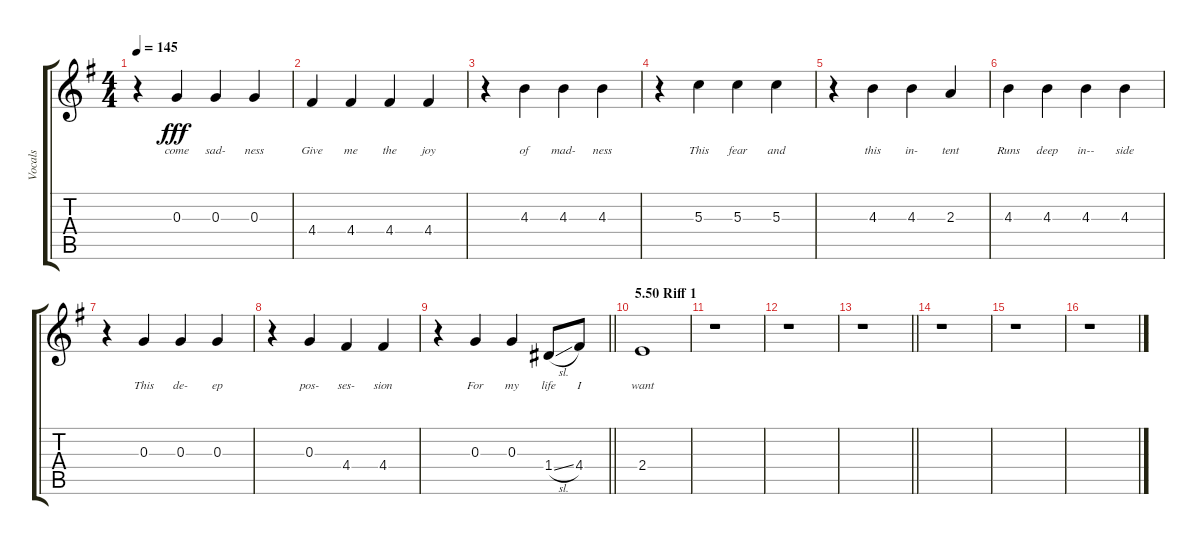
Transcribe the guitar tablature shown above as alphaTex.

\track ("Vocals" "Vocals") {instrument distortionguitar}
\staff {score tabs}
\tuning (E4 B3 G3 D3 A2 E2) {hide}
\ts (4 4)
\tempo 145
\clef g2
\ks eminor
r.4{dy fff} 0.3.4{lyrics (0 "come") lyrics (1 "") lyrics (2 "") lyrics (3 "") lyrics (4 "")} 0.3.4{lyrics (0 "sad-") lyrics (1 "") lyrics (2 "") lyrics (3 "") lyrics (4 "")} 0.3.4{lyrics (0 "ness") lyrics (1 "") lyrics (2 "") lyrics (3 "") lyrics (4 "")} |
4.4.4{lyrics (0 "Give") lyrics (1 "") lyrics (2 "") lyrics (3 "") lyrics (4 "")} 4.4.4{lyrics (0 "me") lyrics (1 "") lyrics (2 "") lyrics (3 "") lyrics (4 "")} 4.4.4{lyrics (0 "the") lyrics (1 "") lyrics (2 "") lyrics (3 "") lyrics (4 "")} 4.4.4{lyrics (0 "joy") lyrics (1 "") lyrics (2 "") lyrics (3 "") lyrics (4 "")} |
r.4 4.3.4{lyrics (0 "of") lyrics (1 "") lyrics (2 "") lyrics (3 "") lyrics (4 "")} 4.3.4{lyrics (0 "mad-") lyrics (1 "") lyrics (2 "") lyrics (3 "") lyrics (4 "")} 4.3.4{lyrics (0 "ness") lyrics (1 "") lyrics (2 "") lyrics (3 "") lyrics (4 "")} |
r.4 5.3.4{lyrics (0 "This") lyrics (1 "") lyrics (2 "") lyrics (3 "") lyrics (4 "")} 5.3.4{lyrics (0 "fear") lyrics (1 "") lyrics (2 "") lyrics (3 "") lyrics (4 "")} 5.3.4{lyrics (0 "and") lyrics (1 "") lyrics (2 "") lyrics (3 "") lyrics (4 "")} |
r.4 4.3.4{lyrics (0 "this") lyrics (1 "") lyrics (2 "") lyrics (3 "") lyrics (4 "")} 4.3.4{lyrics (0 "in-") lyrics (1 "") lyrics (2 "") lyrics (3 "") lyrics (4 "")} 2.3.4{lyrics (0 "tent") lyrics (1 "") lyrics (2 "") lyrics (3 "") lyrics (4 "")} |
4.3.4{lyrics (0 "Runs") lyrics (1 "") lyrics (2 "") lyrics (3 "") lyrics (4 "")} 4.3.4{lyrics (0 "deep") lyrics (1 "") lyrics (2 "") lyrics (3 "") lyrics (4 "")} 4.3.4{lyrics (0 "in--") lyrics (1 "") lyrics (2 "") lyrics (3 "") lyrics (4 "")} 4.3.4{lyrics (0 "side") lyrics (1 "") lyrics (2 "") lyrics (3 "") lyrics (4 "")} |
r.4 0.3.4{lyrics (0 "This") lyrics (1 "") lyrics (2 "") lyrics (3 "") lyrics (4 "")} 0.3.4{lyrics (0 "de-") lyrics (1 "") lyrics (2 "") lyrics (3 "") lyrics (4 "")} 0.3.4{lyrics (0 "ep") lyrics (1 "") lyrics (2 "") lyrics (3 "") lyrics (4 "")} |
r.4 0.3.4{lyrics (0 "pos-") lyrics (1 "") lyrics (2 "") lyrics (3 "") lyrics (4 "")} 4.4.4{lyrics (0 "ses-") lyrics (1 "") lyrics (2 "") lyrics (3 "") lyrics (4 "")} 4.4.4{lyrics (0 "sion") lyrics (1 "") lyrics (2 "") lyrics (3 "") lyrics (4 "")} |
\barLineRight lightlight
r.4 0.3.4{lyrics (0 "For") lyrics (1 "") lyrics (2 "") lyrics (3 "") lyrics (4 "")} 0.3.4{lyrics (0 "my") lyrics (1 "") lyrics (2 "") lyrics (3 "") lyrics (4 "")} 1.4{sl}.8{lyrics (0 "life") lyrics (1 "") lyrics (2 "") lyrics (3 "") lyrics (4 "")} 4.4.8{lyrics (0 "I") lyrics (1 "") lyrics (2 "") lyrics (3 "") lyrics (4 "")} |
\section ("" "5.50 Riff 1")
2.4.1{lyrics (0 "want") lyrics (1 "") lyrics (2 "") lyrics (3 "") lyrics (4 "")} |
r.1 |
r.1 |
\barLineRight lightlight
r.1 |
r.1 |
r.1 |
r.1
